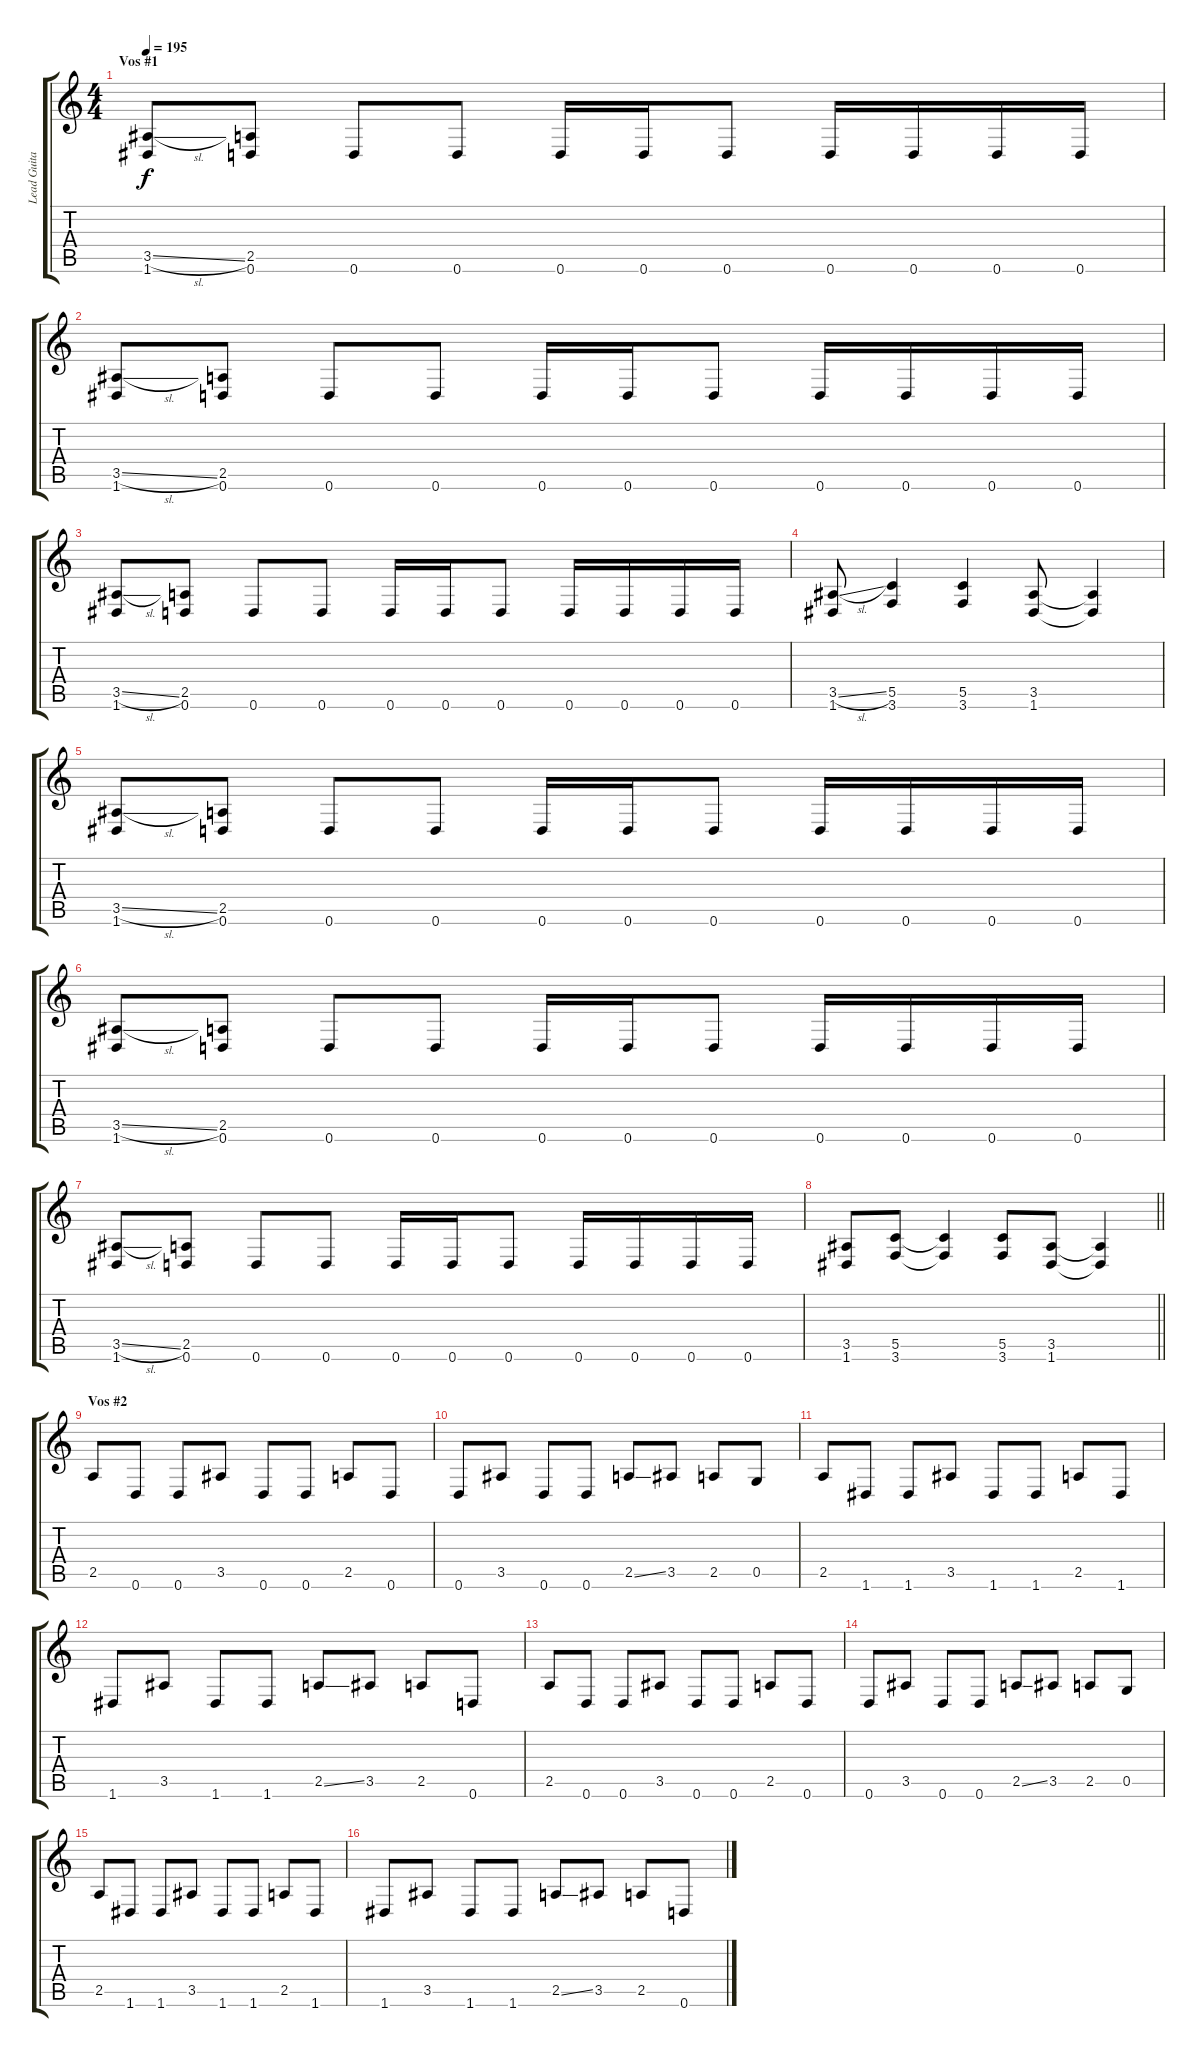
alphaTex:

\track ("Lead Guitar" "Lead Guita") {instrument distortionguitar}
\staff {score tabs}
\tuning (D4 A3 F3 C3 G2 D2) {hide}
\ts (4 4)
\section ("" "Vos #1")
\tempo 195
\clef g2
\ks c
(3.5{sl} 1.6).8{dy f} (2.5 0.6).8 0.6.8 0.6.8 0.6.16 0.6.16 0.6.8 0.6.16 0.6.16 0.6.16 0.6.16 |
(3.5{sl} 1.6).8 (2.5 0.6).8 0.6.8 0.6.8 0.6.16 0.6.16 0.6.8 0.6.16 0.6.16 0.6.16 0.6.16 |
(3.5{sl} 1.6).8 (2.5 0.6).8 0.6.8 0.6.8 0.6.16 0.6.16 0.6.8 0.6.16 0.6.16 0.6.16 0.6.16 |
(3.5{sl} 1.6).8 (5.5 3.6).4 (5.5 3.6).4 (3.5 1.6).8 (3.5{t} 1.6{t}).4 |
(3.5{sl} 1.6).8 (2.5 0.6).8 0.6.8 0.6.8 0.6.16 0.6.16 0.6.8 0.6.16 0.6.16 0.6.16 0.6.16 |
(3.5{sl} 1.6).8 (2.5 0.6).8 0.6.8 0.6.8 0.6.16 0.6.16 0.6.8 0.6.16 0.6.16 0.6.16 0.6.16 |
(3.5{sl} 1.6).8 (2.5 0.6).8 0.6.8 0.6.8 0.6.16 0.6.16 0.6.8 0.6.16 0.6.16 0.6.16 0.6.16 |
\barLineRight lightlight
(3.5 1.6).8 (5.5 3.6).8 (5.5{t} 3.6{t}).4 (5.5 3.6).8 (3.5 1.6).8 (3.5{t} 1.6{t}).4 |
\section ("" "Vos #2")
2.5.8 0.6.8 0.6.8 3.5.8 0.6.8 0.6.8 2.5.8 0.6.8 |
0.6.8 3.5.8 0.6.8 0.6.8 2.5{ss}.8 3.5.8 2.5.8 0.5.8 |
2.5.8 1.6.8 1.6.8 3.5.8 1.6.8 1.6.8 2.5.8 1.6.8 |
1.6.8 3.5.8 1.6.8 1.6.8 2.5{ss}.8 3.5.8 2.5.8 0.6.8 |
2.5.8 0.6.8 0.6.8 3.5.8 0.6.8 0.6.8 2.5.8 0.6.8 |
0.6.8 3.5.8 0.6.8 0.6.8 2.5{ss}.8 3.5.8 2.5.8 0.5.8 |
2.5.8 1.6.8 1.6.8 3.5.8 1.6.8 1.6.8 2.5.8 1.6.8 |
1.6.8 3.5.8 1.6.8 1.6.8 2.5{ss}.8 3.5.8 2.5.8 0.6.8
